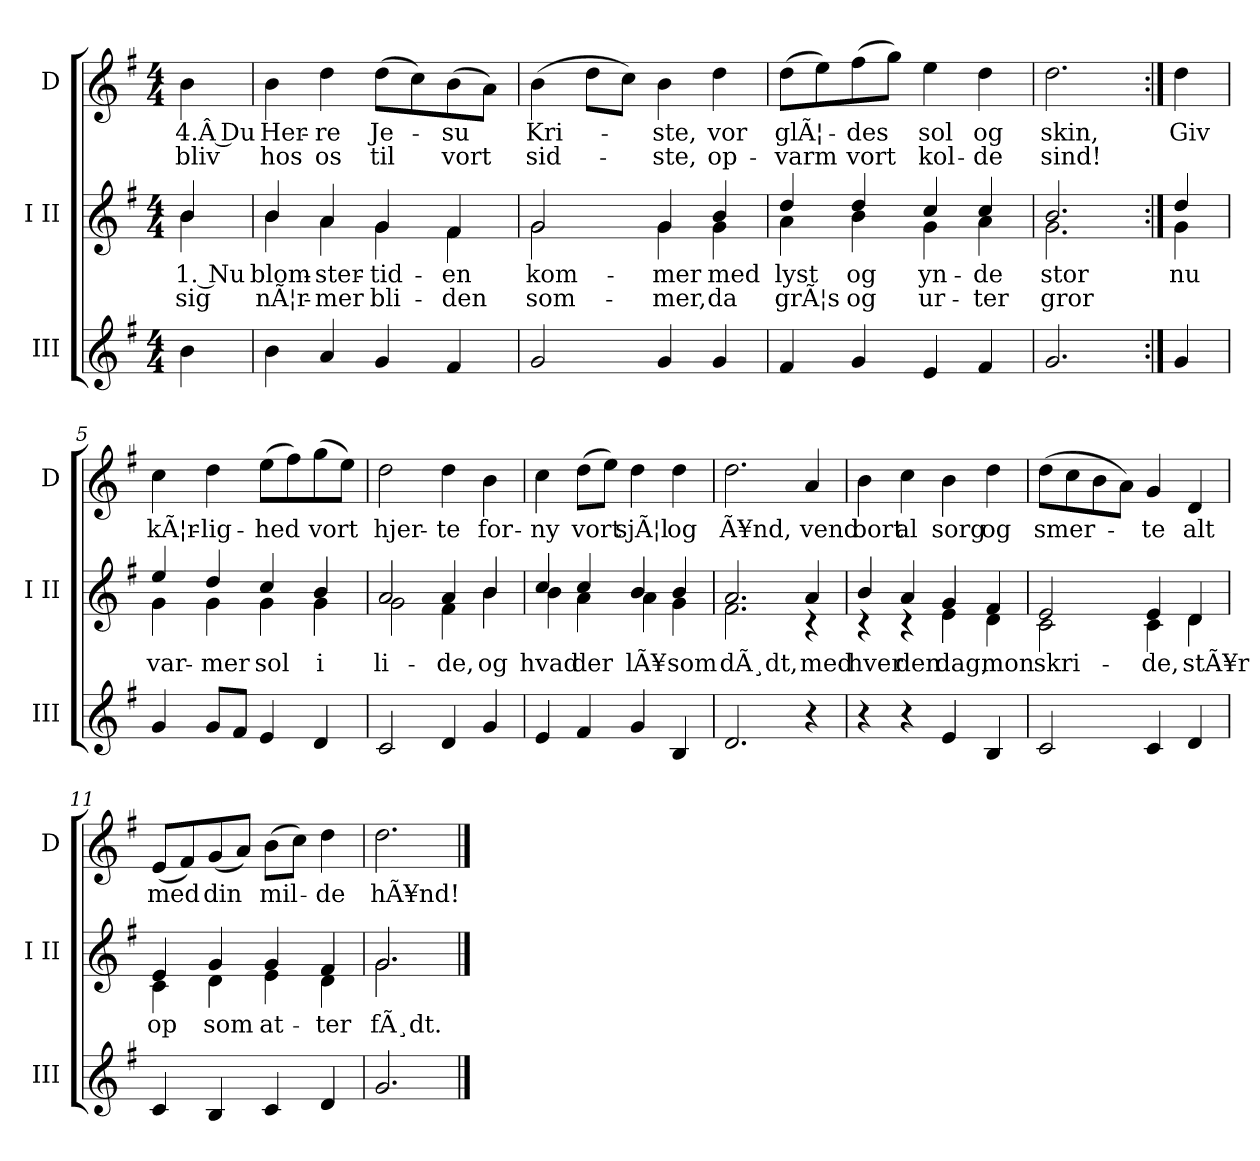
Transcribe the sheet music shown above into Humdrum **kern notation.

**kern	**kern	**text	**text	**kern	**text	**text
*part3	*part2	*part2	*part2	*part1	*part1	*part1
*staff3	*staff2	*staff2	*staff2	*staff1	*staff1	*staff1
*I"III	*I"I II	*	*	*I"D	*	*
*I'III	*I'I II	*	*	*I'D	*	*
*clefG2	*clefG2	*	*	*clefG2	*	*
*k[f#]	*k[f#]	*	*	*k[f#]	*	*
*M4/4	*M4/4	*	*	*M4/4	*	*
=	=	=	=	=	=	=
!	!	!LO:LY:b	!LO:LY:b	!	!LO:LY:b	!LO:LY:b
*	*^	*	*	*	*	*
4b\	4b/	4b\	1. Nu	sig	4b\	4.Â Du	bliv
=1	=1	=1	=1	=1	=1	=1	=1
!	!	!	!LO:LY:b	!LO:LY:b	!	!LO:LY:b	!LO:LY:b
4b\	4b/	4b\	blom-	nÃ¦r-	4b\	Her-	hos
!	!	!	!LO:LY:b	!LO:LY:b	!	!LO:LY:b	!LO:LY:b
4a/	4a/	4a\	-ster-	-mer	4dd\	-re	os
!	!	!	!LO:LY:b	!LO:LY:b	!	!LO:LY:b	!LO:LY:b
4g/	4g/	4g\	-tid-	bli-	(8dd\L	Je-	til
.	.	.	.	.	8cc\)	.	.
!	!	!	!LO:LY:b	!LO:LY:b	!	!LO:LY:b	!LO:LY:b
4f#/	4f#/	4f#\	-en	-den	(8b\	-su	vort
.	.	.	.	.	8a\J)	.	.
=2	=2	=2	=2	=2	=2	=2	=2
!	!	!	!LO:LY:b	!LO:LY:b	!	!LO:LY:b	!LO:LY:b
2g/	2g/	2g\	kom-	som-	(4b\	Kri-	sid-
.	.	.	.	.	8dd\L	.	.
.	.	.	.	.	8cc\J)	.	.
!	!	!	!LO:LY:b	!LO:LY:b	!	!LO:LY:b	!LO:LY:b
4g/	4g/	4g\	-mer	-mer,	4b\	-ste,	-ste,
!	!	!	!LO:LY:b	!LO:LY:b	!	!LO:LY:b	!LO:LY:b
4g/	4b/	4g\	med	da	4dd\	vor	op-
=3	=3	=3	=3	=3	=3	=3	=3
!	!	!	!LO:LY:b	!LO:LY:b	!	!LO:LY:b	!LO:LY:b
4f#/	4dd/	4a\	lyst	grÃ¦s	(8dd\L	glÃ¦-	-varm
.	.	.	.	.	8ee\)	.	.
!	!	!	!LO:LY:b	!LO:LY:b	!	!LO:LY:b	!LO:LY:b
4g/	4dd/	4b\	og	og	(8ff#\	-des	vort
.	.	.	.	.	8gg\J)	.	.
!	!	!	!LO:LY:b	!LO:LY:b	!	!LO:LY:b	!LO:LY:b
4e/	4cc/	4g\	yn-	ur-	4ee\	sol	kol-
!	!	!	!LO:LY:b	!LO:LY:b	!	!LO:LY:b	!LO:LY:b
4f#/	4cc/	4a\	-de	-ter	4dd\	og	-de
=3	=3	=3	=3	=3	=3	=3	=3
!	!	!	!LO:LY:b	!LO:LY:b	!	!LO:LY:b	!LO:LY:b
2.g/	2.b/	2.g\	stor	gror	2.dd\	skin,	sind!
=4:|!	=4:|!	=4:|!	=4:|!	=4:|!	=4:|!	=4:|!	=4:|!
!	!	!	!LO:LY:b	!	!	!LO:LY:b	!
4g/	4dd/	4g\	nu	.	4dd\	Giv	.
=5	=5	=5	=5	=5	=5	=5	=5
!	!	!	!LO:LY:b	!	!	!LO:LY:b	!
4g/	4ee/	4g\	var-	.	4cc\	kÃ¦r-	.
!	!	!	!LO:LY:b	!	!	!LO:LY:b	!
8g/L	4dd/	4g\	-mer	.	4dd\	-lig-	.
8f#/J	.	.	.	.	.	.	.
!	!	!	!LO:LY:b	!	!	!LO:LY:b	!
4e/	4cc/	4g\	sol	.	(8ee\L	-hed	.
.	.	.	.	.	8ff#\)	.	.
!	!	!	!LO:LY:b	!	!	!LO:LY:b	!
4d/	4b/	4g\	i	.	(8gg\	vort	.
.	.	.	.	.	8ee\J)	.	.
=6	=6	=6	=6	=6	=6	=6	=6
!	!	!	!LO:LY:b	!	!	!LO:LY:b	!
2c/	2a/	2g\	li-	.	2dd\	hjer-	.
!	!	!	!LO:LY:b	!	!	!LO:LY:b	!
4d/	4a/	4f#\	-de,	.	4dd\	-te	.
!	!	!	!LO:LY:b	!	!	!LO:LY:b	!
4g/	4b/	4b\	og	.	4b\	for-	.
!!LO:LB:g=z
=7	=7	=7	=7	=7	=7	=7	=7
!	!	!	!LO:LY:b	!	!	!LO:LY:b	!
4e/	4cc/	4b\	hvad	.	4cc\	-ny	.
!	!	!	!LO:LY:b	!	!	!LO:LY:b	!
4f#/	4cc/	4a\	der	.	(8dd\L	vort	.
.	.	.	.	.	8ee\J)	.	.
!	!	!	!LO:LY:b	!	!	!LO:LY:b	!
4g/	4b/	4a\	lÃ¥	.	4dd\	sjÃ¦l	.
!	!	!	!LO:LY:b	!	!	!LO:LY:b	!
4B/	4b/	4g\	som	.	4dd\	og	.
=8	=8	=8	=8	=8	=8	=8	=8
!	!	!	!LO:LY:b	!	!	!LO:LY:b	!
2.d/	2.a/	2.f#\	dÃ¸dt,	.	2.dd\	Ã¥nd,	.
!	!	!	!LO:LY:b	!	!	!LO:LY:b	!
4r	4a/	4r	med	.	4a/	vend	.
=9	=9	=9	=9	=9	=9	=9	=9
!	!	!	!LO:LY:b	!	!	!LO:LY:b	!
4r	4b/	4r	hver	.	4b\	bort	.
!	!	!	!LO:LY:b	!	!	!LO:LY:b	!
4r	4a/	4r	den	.	4cc\	al	.
!	!	!	!LO:LY:b	!	!	!LO:LY:b	!
4e/	4g/	4e\	dag,	.	4b\	sorg	.
!	!	!	!LO:LY:b	!	!	!LO:LY:b	!
4B/	4f#/	4d\	mon	.	4dd\	og	.
=10	=10	=10	=10	=10	=10	=10	=10
!	!	!	!LO:LY:b	!	!	!LO:LY:b	!
2c/	2e/	2c\	skri-	.	(8dd\L	smer-	.
.	.	.	.	.	8cc\	.	.
.	.	.	.	.	8b\	.	.
.	.	.	.	.	8a\J)	.	.
!	!	!	!LO:LY:b	!	!	!LO:LY:b	!
4c/	4e/	4c\	-de,	.	4g/	-te	.
!	!	!	!LO:LY:b	!	!	!LO:LY:b	!
4d/	4d/	4d\	stÃ¥r	.	4d/	alt	.
=11	=11	=11	=11	=11	=11	=11	=11
!	!	!	!LO:LY:b	!	!	!LO:LY:b	!
4c/	4e/	4c\	op	.	(8e/L	med	.
.	.	.	.	.	8f#/)	.	.
!	!	!	!LO:LY:b	!	!	!LO:LY:b	!
4B/	4g/	4d\	som	.	(8g/	din	.
.	.	.	.	.	8a/J)	.	.
!	!	!	!LO:LY:b	!	!	!LO:LY:b	!
4c/	4g/	4e\	at-	.	(8b\L	mil-	.
.	.	.	.	.	8cc\J)	.	.
!	!	!	!LO:LY:b	!	!	!LO:LY:b	!
4d/	4f#/	4d\	-ter	.	4dd\	-de	.
=12	=12	=12	=12	=12	=12	=12	=12
!	!	!	!LO:LY:b	!	!	!LO:LY:b	!
2.g/	2.g/	2.g\	fÃ¸dt.	.	2.dd\	hÃ¥nd!	.
*	*v	*v	*	*	*	*	*
==	==	==	==	==	==	==
*-	*-	*-	*-	*-	*-	*-
